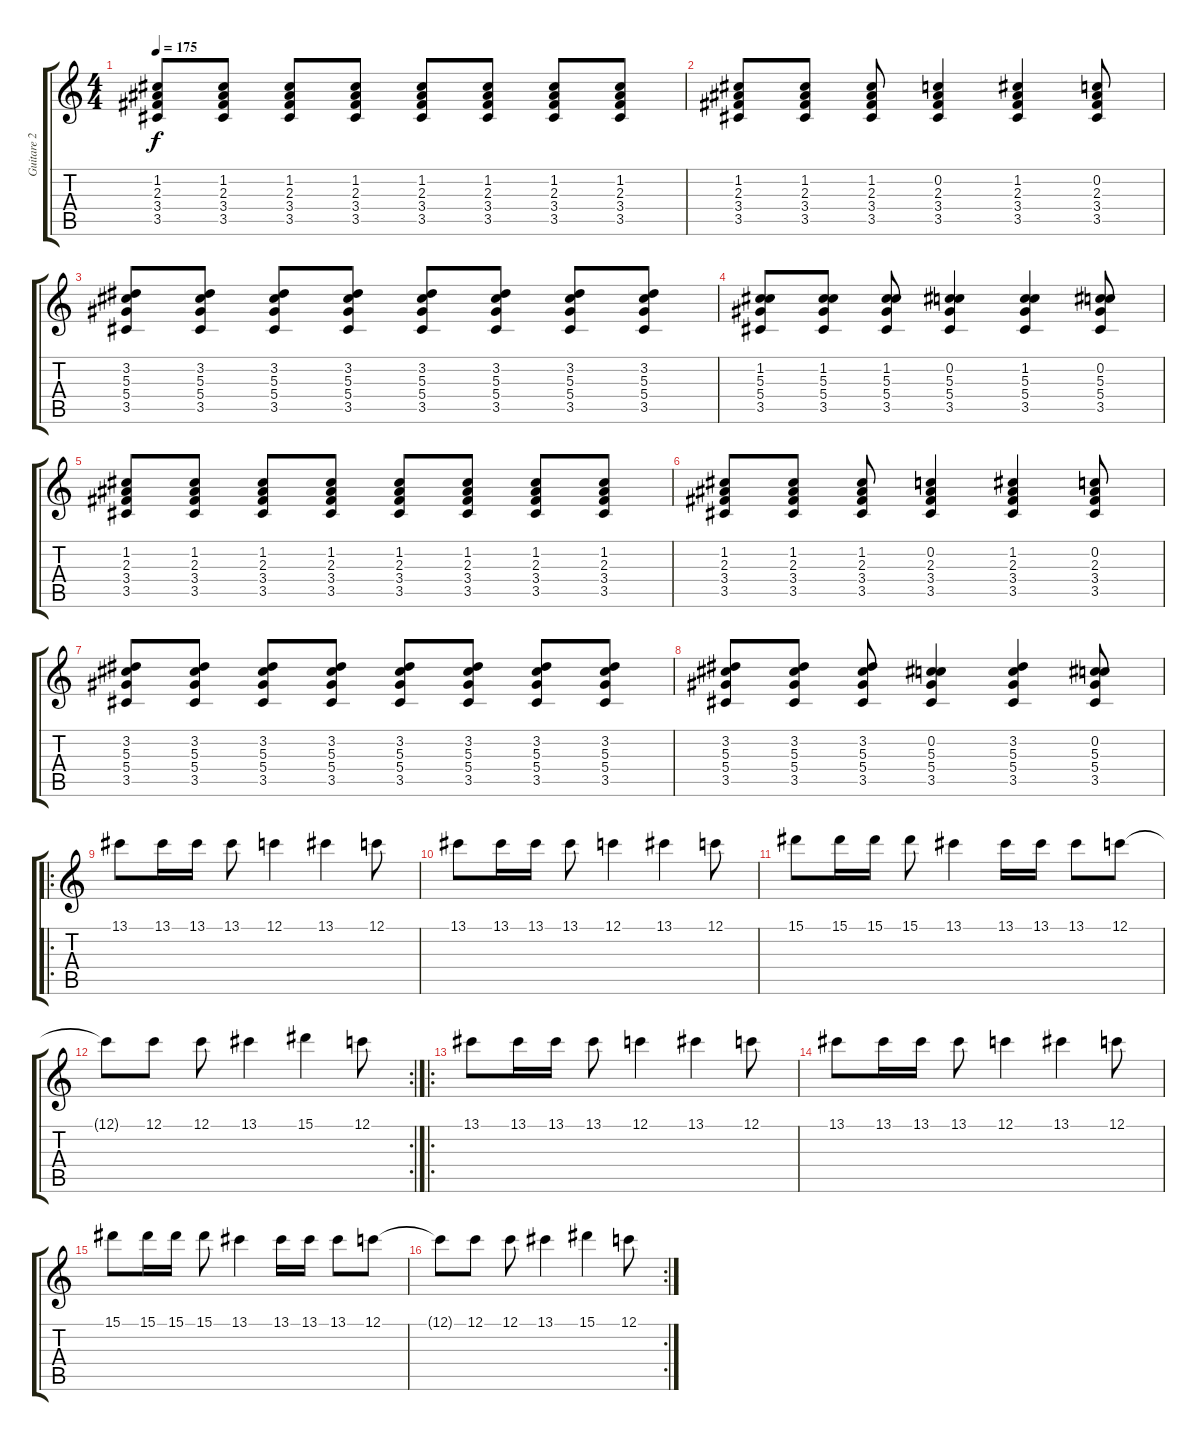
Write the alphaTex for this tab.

\track ("Guitare 2 (FA#D#G#CC)" "Guitare 2 ") {instrument overdrivenguitar}
\staff {score tabs}
\tuning (C4 C4 Ab3 Eb3 Bb2 F2) {hide}
\ts (4 4)
\tempo 175
\clef g2
\ks c
(1.2 2.3 3.4 3.5).8{dy f volume 12} (1.2 2.3 3.4 3.5).8 (1.2 2.3 3.4 3.5).8 (1.2 2.3 3.4 3.5).8 (1.2 2.3 3.4 3.5).8 (1.2 2.3 3.4 3.5).8 (1.2 2.3 3.4 3.5).8 (1.2 2.3 3.4 3.5).8 |
(1.2 2.3 3.4 3.5).8 (1.2 2.3 3.4 3.5).8 (1.2 2.3 3.4 3.5).8 (0.2 2.3 3.4 3.5).4 (1.2 2.3 3.4 3.5).4 (0.2 2.3 3.4 3.5).8 |
(3.2 5.3 5.4 3.5).8 (3.2 5.3 5.4 3.5).8 (3.2 5.3 5.4 3.5).8 (3.2 5.3 5.4 3.5).8 (3.2 5.3 5.4 3.5).8 (3.2 5.3 5.4 3.5).8 (3.2 5.3 5.4 3.5).8 (3.2 5.3 5.4 3.5).8 |
(1.2 5.3 5.4 3.5).8 (1.2 5.3 5.4 3.5).8 (1.2 5.3 5.4 3.5).8 (0.2 5.3 5.4 3.5).4 (1.2 5.3 5.4 3.5).4 (0.2 5.3 5.4 3.5).8 |
(1.2 2.3 3.4 3.5).8 (1.2 2.3 3.4 3.5).8 (1.2 2.3 3.4 3.5).8 (1.2 2.3 3.4 3.5).8 (1.2 2.3 3.4 3.5).8 (1.2 2.3 3.4 3.5).8 (1.2 2.3 3.4 3.5).8 (1.2 2.3 3.4 3.5).8 |
(1.2 2.3 3.4 3.5).8 (1.2 2.3 3.4 3.5).8 (1.2 2.3 3.4 3.5).8 (0.2 2.3 3.4 3.5).4 (1.2 2.3 3.4 3.5).4 (0.2 2.3 3.4 3.5).8 |
(3.2 5.3 5.4 3.5).8 (3.2 5.3 5.4 3.5).8 (3.2 5.3 5.4 3.5).8 (3.2 5.3 5.4 3.5).8 (3.2 5.3 5.4 3.5).8 (3.2 5.3 5.4 3.5).8 (3.2 5.3 5.4 3.5).8 (3.2 5.3 5.4 3.5).8 |
(3.2 5.3 5.4 3.5).8 (3.2 5.3 5.4 3.5).8 (3.2 5.3 5.4 3.5).8 (0.2 5.3 5.4 3.5).4 (3.2 5.3 5.4 3.5).4 (0.2 5.3 5.4 3.5).8 |
\ro
13.1.8{volume 16} 13.1.16 13.1.16 13.1.8 12.1.4 13.1.4 12.1.8 |
13.1.8 13.1.16 13.1.16 13.1.8 12.1.4 13.1.4 12.1.8 |
15.1.8 15.1.16 15.1.16 15.1.8 13.1.4 13.1.16 13.1.16 13.1.8 12.1.8 |
\rc 2
12.1{t}.8 12.1.8 12.1.8 13.1.4 15.1.4 12.1.8 |
\ro
13.1.8{volume 16} 13.1.16 13.1.16 13.1.8 12.1.4 13.1.4 12.1.8 |
13.1.8 13.1.16 13.1.16 13.1.8 12.1.4 13.1.4 12.1.8 |
15.1.8 15.1.16 15.1.16 15.1.8 13.1.4 13.1.16 13.1.16 13.1.8 12.1.8 |
\rc 2
12.1{t}.8 12.1.8 12.1.8 13.1.4 15.1.4 12.1.8
